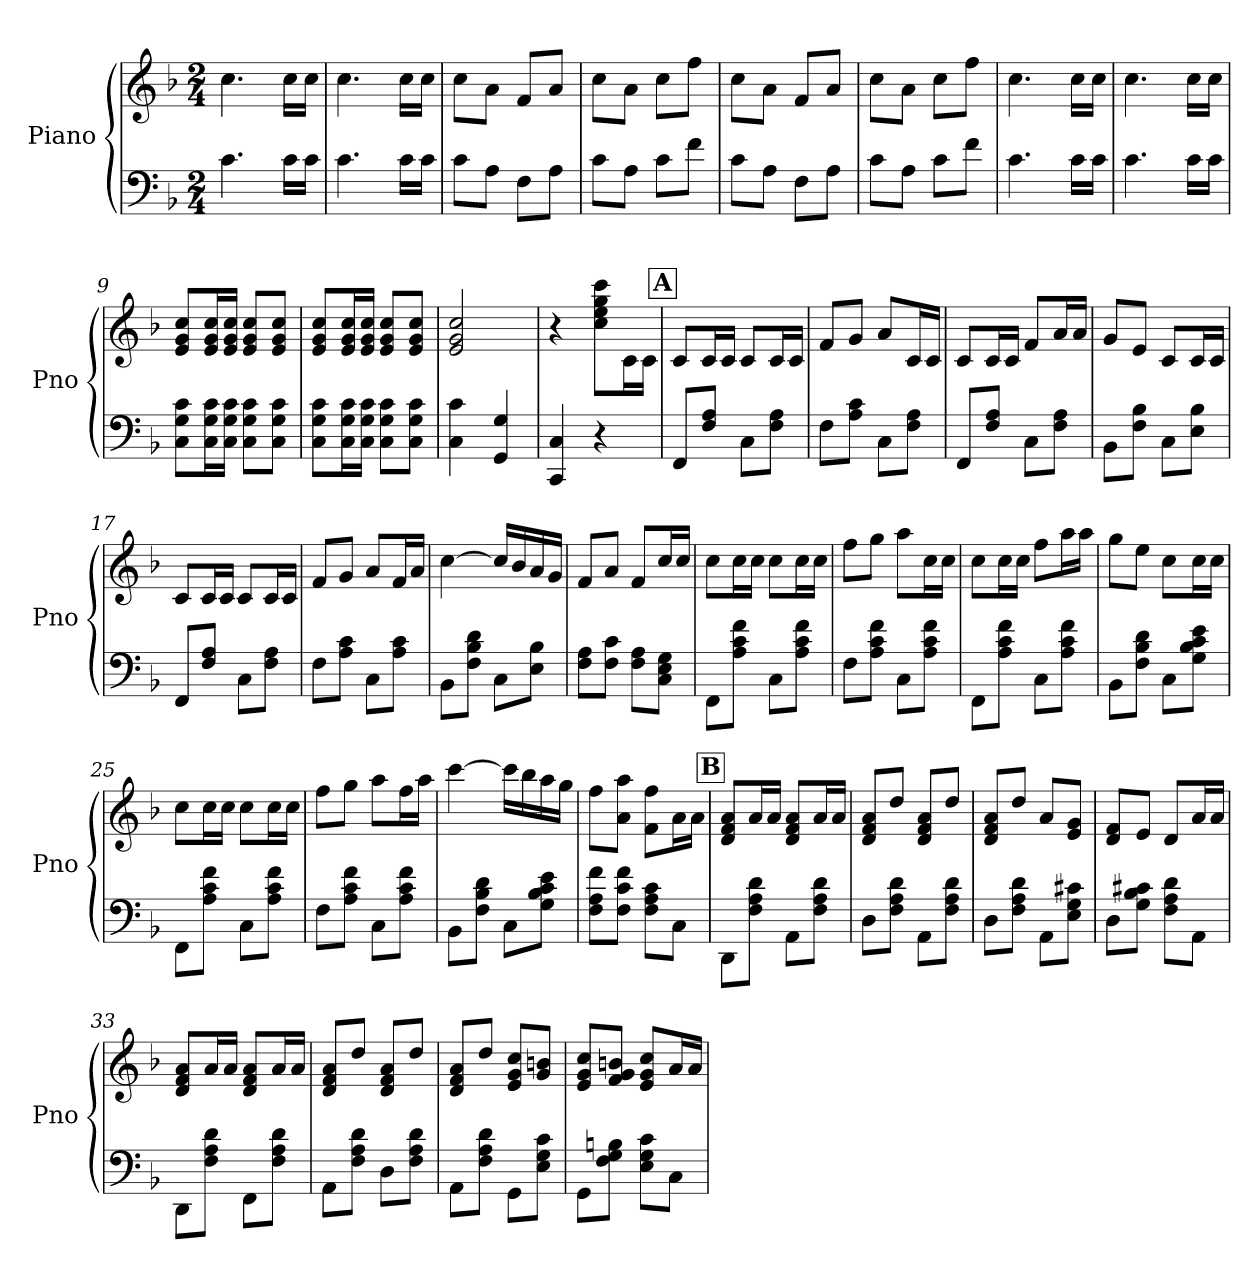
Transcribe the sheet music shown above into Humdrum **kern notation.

**kern	**kern
*part1	*part1
*staff2	*staff1
*I"Piano	*
*I'Pno	*
*clefF4	*clefG2
*k[b-]	*k[b-]
*M2/4	*M2/4
=1	=1
4.c\	4.cc\
16c\LL	16cc\LL
16c\JJ	16cc\JJ
=2	=2
4.c\	4.cc\
16c\LL	16cc\LL
16c\JJ	16cc\JJ
=3	=3
8c\L	8cc\L
8A\J	8a\J
8F\L	8f/L
8A\J	8a/J
=4	=4
8c\L	8cc\L
8A\J	8a\J
8c\L	8cc\L
8f\J	8ff\J
=5	=5
8c\L	8cc\L
8A\J	8a\J
8F\L	8f/L
8A\J	8a/J
=6	=6
8c\L	8cc\L
8A\J	8a\J
8c\L	8cc\L
8f\J	8ff\J
=7	=7
4.c\	4.cc\
16c\LL	16cc\LL
16c\JJ	16cc\JJ
=8	=8
4.c\	4.cc\
16c\LL	16cc\LL
16c\JJ	16cc\JJ
=9	=9
8C\ 8G\ 8c\L	8e/ 8g/ 8cc/L
16C\ 16G\ 16c\L	16e/ 16g/ 16cc/L
16C\ 16G\ 16c\JJ	16e/ 16g/ 16cc/JJ
8C\ 8G\ 8c\L	8e/ 8g/ 8cc/L
8C\ 8G\ 8c\J	8e/ 8g/ 8cc/J
=10	=10
8C\ 8G\ 8c\L	8e/ 8g/ 8cc/L
16C\ 16G\ 16c\L	16e/ 16g/ 16cc/L
16C\ 16G\ 16c\JJ	16e/ 16g/ 16cc/JJ
8C\ 8G\ 8c\L	8e/ 8g/ 8cc/L
8C\ 8G\ 8c\J	8e/ 8g/ 8cc/J
=11	=11
4C\ 4c\	2e/ 2g/ 2cc/
4GG/ 4G/	.
!!LO:LB:g=z
=12	=12
4CC/ 4C/	4r
4r	8cc\ 8ee\ 8gg\ 8ccc\L
.	16c\L
.	16c\JJ
!!LO:REH:place=s1:a:B:fs=14:t=A
=13	=13
8FF/L	8c/L
8F/ 8A/J	16c/L
.	16c/JJ
8C\L	8c/L
8F\ 8A\J	16c/L
.	16c/JJ
=14	=14
8F\L	8f/L
8A\ 8c\J	8g/J
8C\L	8a/L
8F\ 8A\J	16c/L
.	16c/JJ
=15	=15
8FF/L	8c/L
8F/ 8A/J	16c/L
.	16c/JJ
8C\L	8f/L
8F\ 8A\J	16a/L
.	16a/JJ
=16	=16
8BB-\L	8g/L
8F\ 8B-\J	8e/J
8C\L	8c/L
8E\ 8B-\J	16c/L
.	16c/JJ
=17	=17
8FF/L	8c/L
8F/ 8A/J	16c/L
.	16c/JJ
8C\L	8c/L
8F\ 8A\J	16c/L
.	16c/JJ
=18	=18
8F\L	8f/L
8A\ 8c\J	8g/J
8C\L	8a/L
8A\ 8c\J	16f/L
.	16a/JJ
=19	=19
8BB-\L	[4cc\
8F\ 8B-\ 8d\J	.
8C\L	16cc/LL]
.	16b-/
8E\ 8B-\J	16a/
.	16g/JJ
!!LO:LB:g=z
=20	=20
8F\ 8A\L	8f/L
8F\ 8c\J	8a/J
8F\ 8A\L	8f/L
8C\ 8E\ 8G\J	16cc/L
.	16cc/JJ
=21	=21
8FF\L	8cc\L
8A\ 8c\ 8f\J	16cc\L
.	16cc\JJ
8C\L	8cc\L
8A\ 8c\ 8f\J	16cc\L
.	16cc\JJ
=22	=22
8F\L	8ff\L
8A\ 8c\ 8f\J	8gg\J
8C\L	8aa\L
8A\ 8c\ 8f\J	16cc\L
.	16cc\JJ
=23	=23
8FF\L	8cc\L
8A\ 8c\ 8f\J	16cc\L
.	16cc\JJ
8C\L	8ff\L
8A\ 8c\ 8f\J	16aa\L
.	16aa\JJ
=24	=24
8BB-\L	8gg\L
8F\ 8B-\ 8d\J	8ee\J
8C\L	8cc\L
8G\ 8B-\ 8c\ 8e\J	16cc\L
.	16cc\JJ
=25	=25
8FF\L	8cc\L
8A\ 8c\ 8f\J	16cc\L
.	16cc\JJ
8C\L	8cc\L
8A\ 8c\ 8f\J	16cc\L
.	16cc\JJ
=26	=26
8F\L	8ff\L
8A\ 8c\ 8f\J	8gg\J
8C\L	8aa\L
8A\ 8c\ 8f\J	16ff\L
.	16aa\JJ
=27	=27
8BB-\L	[4ccc\
8F\ 8B-\ 8d\J	.
8C\L	16ccc\LL]
.	16bb-\
8G\ 8B-\ 8c\ 8e\J	16aa\
.	16gg\JJ
!!LO:LB:g=z
=28	=28
8F\ 8A\ 8f\L	8ff\L
8F\ 8c\ 8f\J	8a\ 8aa\J
8F\ 8A\ 8c\L	8f\ 8ff\L
8C\J	16a\L
.	16a\JJ
!!LO:REH:place=s1:a:B:fs=14:t=B
=29	=29
8DD\L	8d/ 8f/ 8a/L
8F\ 8A\ 8d\J	16a/L
.	16a/JJ
8AA\L	8d/ 8f/ 8a/L
8F\ 8A\ 8d\J	16a/L
.	16a/JJ
=30	=30
8D\L	8d/ 8f/ 8a/L
8F\ 8A\ 8d\J	8dd/J
8AA\L	8d/ 8f/ 8a/L
8F\ 8A\ 8d\J	8dd/J
=31	=31
8D\L	8d/ 8f/ 8a/L
8F\ 8A\ 8d\J	8dd/J
8AA\L	8a/L
8E\ 8G\ 8c#X\J	8e/ 8g/J
=32	=32
8D\L	8d/ 8f/L
8G\ 8B-\ 8c#X\J	8e/J
8F\ 8A\ 8d\L	8d/L
8AA\J	16a/L
.	16a/JJ
=33	=33
8DD\L	8d/ 8f/ 8a/L
8F\ 8A\ 8d\J	16a/L
.	16a/JJ
8FF\L	8d/ 8f/ 8a/L
8F\ 8A\ 8d\J	16a/L
.	16a/JJ
=34	=34
8AA\L	8d/ 8f/ 8a/L
8F\ 8A\ 8d\J	8dd/J
8D\L	8d/ 8f/ 8a/L
8F\ 8A\ 8d\J	8dd/J
=35	=35
8AA\L	8d/ 8f/ 8a/L
8F\ 8A\ 8d\J	8dd/J
8GG\L	8e/ 8g/ 8cc/L
8E\ 8G\ 8c\J	8g/ 8bn/J
=36	=36
8GG\L	8e/ 8g/ 8cc/L
8F\ 8G\ 8Bn\J	8f/ 8g/ 8bn/J
8E\ 8G\ 8c\L	8e/ 8g/ 8cc/L
8C\J	16a/L
.	16a/JJ
=	=
*-	*-
